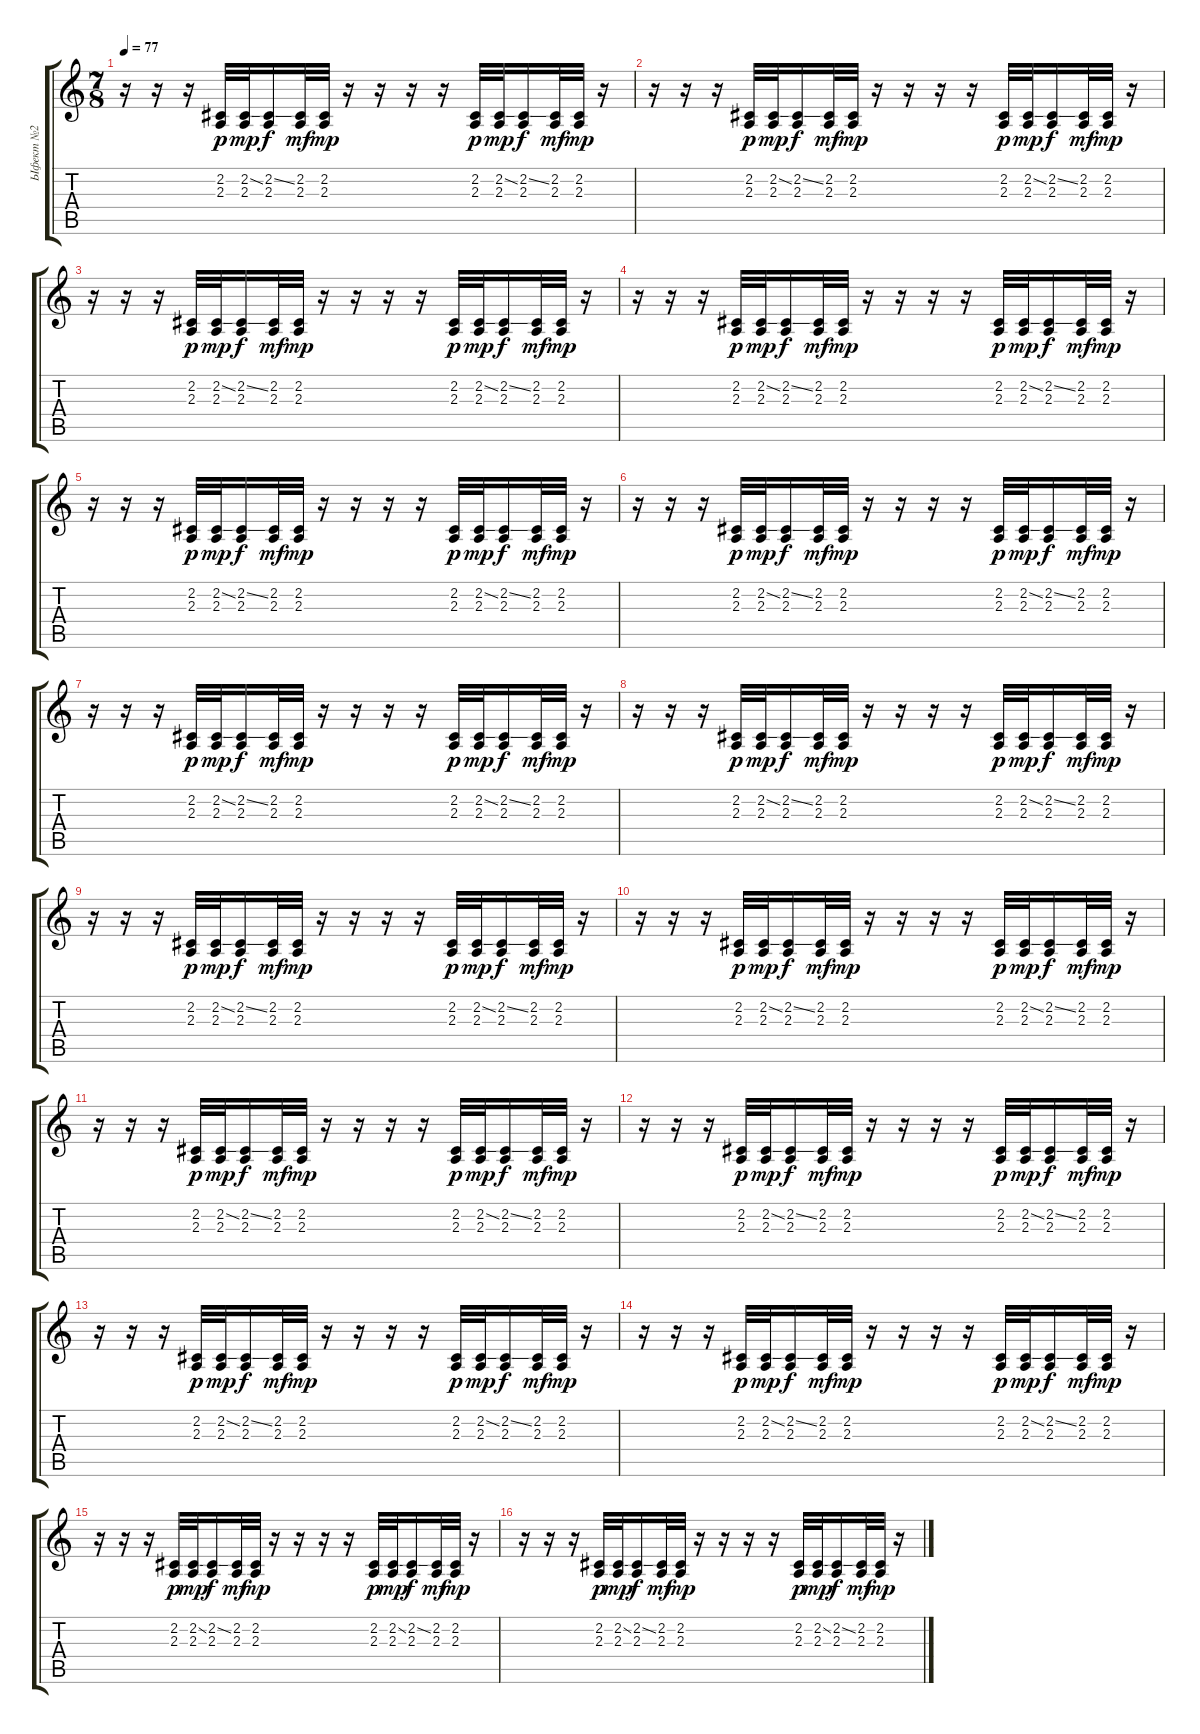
\track ("Ыфект №2" "Ыфект №2") {instrument stringensemble1}
\staff {score tabs}
\tuning (E4 B3 G3 D3 A2 E2) {hide}
\ts (7 8)
\tempo 77
\clef g2
\ks c
r.16{dy mp} r.16 r.16 (2.2 2.3).32{dy p} (2.2{ss} 2.3).32{dy mp} (2.2{ss} 2.3).16{dy f} (2.2 2.3).32{dy mf} (2.2 2.3).32{dy mp} r.16 r.16 r.16 r.16 (2.2 2.3).32{dy p} (2.2{ss} 2.3).32{dy mp} (2.2{ss} 2.3).16{dy f} (2.2 2.3).32{dy mf} (2.2 2.3).32{dy mp} r.16 |
r.16 r.16 r.16 (2.2 2.3).32{dy p} (2.2{ss} 2.3).32{dy mp} (2.2{ss} 2.3).16{dy f} (2.2 2.3).32{dy mf} (2.2 2.3).32{dy mp} r.16 r.16 r.16 r.16 (2.2 2.3).32{dy p} (2.2{ss} 2.3).32{dy mp} (2.2{ss} 2.3).16{dy f} (2.2 2.3).32{dy mf} (2.2 2.3).32{dy mp} r.16 |
r.16 r.16 r.16 (2.2 2.3).32{dy p} (2.2{ss} 2.3).32{dy mp} (2.2{ss} 2.3).16{dy f} (2.2 2.3).32{dy mf} (2.2 2.3).32{dy mp} r.16 r.16 r.16 r.16 (2.2 2.3).32{dy p} (2.2{ss} 2.3).32{dy mp} (2.2{ss} 2.3).16{dy f} (2.2 2.3).32{dy mf} (2.2 2.3).32{dy mp} r.16 |
r.16 r.16 r.16 (2.2 2.3).32{dy p} (2.2{ss} 2.3).32{dy mp} (2.2{ss} 2.3).16{dy f} (2.2 2.3).32{dy mf} (2.2 2.3).32{dy mp} r.16 r.16 r.16 r.16 (2.2 2.3).32{dy p} (2.2{ss} 2.3).32{dy mp} (2.2{ss} 2.3).16{dy f} (2.2 2.3).32{dy mf} (2.2 2.3).32{dy mp} r.16 |
r.16{instrument stringensemble1} r.16 r.16 (2.2 2.3).32{dy p} (2.2{ss} 2.3).32{dy mp} (2.2{ss} 2.3).16{dy f} (2.2 2.3).32{dy mf} (2.2 2.3).32{dy mp} r.16 r.16 r.16 r.16 (2.2 2.3).32{dy p} (2.2{ss} 2.3).32{dy mp} (2.2{ss} 2.3).16{dy f} (2.2 2.3).32{dy mf} (2.2 2.3).32{dy mp} r.16 |
r.16 r.16 r.16 (2.2 2.3).32{dy p} (2.2{ss} 2.3).32{dy mp} (2.2{ss} 2.3).16{dy f} (2.2 2.3).32{dy mf} (2.2 2.3).32{dy mp} r.16 r.16 r.16 r.16 (2.2 2.3).32{dy p} (2.2{ss} 2.3).32{dy mp} (2.2{ss} 2.3).16{dy f} (2.2 2.3).32{dy mf} (2.2 2.3).32{dy mp} r.16 |
r.16 r.16 r.16 (2.2 2.3).32{dy p} (2.2{ss} 2.3).32{dy mp} (2.2{ss} 2.3).16{dy f} (2.2 2.3).32{dy mf} (2.2 2.3).32{dy mp} r.16 r.16 r.16 r.16 (2.2 2.3).32{dy p} (2.2{ss} 2.3).32{dy mp} (2.2{ss} 2.3).16{dy f} (2.2 2.3).32{dy mf} (2.2 2.3).32{dy mp} r.16 |
r.16 r.16 r.16 (2.2 2.3).32{dy p} (2.2{ss} 2.3).32{dy mp} (2.2{ss} 2.3).16{dy f} (2.2 2.3).32{dy mf} (2.2 2.3).32{dy mp} r.16 r.16 r.16 r.16 (2.2 2.3).32{dy p} (2.2{ss} 2.3).32{dy mp} (2.2{ss} 2.3).16{dy f} (2.2 2.3).32{dy mf} (2.2 2.3).32{dy mp} r.16 |
r.16 r.16 r.16 (2.2 2.3).32{dy p} (2.2{ss} 2.3).32{dy mp} (2.2{ss} 2.3).16{dy f} (2.2 2.3).32{dy mf} (2.2 2.3).32{dy mp} r.16 r.16 r.16 r.16 (2.2 2.3).32{dy p} (2.2{ss} 2.3).32{dy mp} (2.2{ss} 2.3).16{dy f} (2.2 2.3).32{dy mf} (2.2 2.3).32{dy mp} r.16 |
r.16 r.16 r.16 (2.2 2.3).32{dy p} (2.2{ss} 2.3).32{dy mp} (2.2{ss} 2.3).16{dy f} (2.2 2.3).32{dy mf} (2.2 2.3).32{dy mp} r.16 r.16 r.16 r.16 (2.2 2.3).32{dy p} (2.2{ss} 2.3).32{dy mp} (2.2{ss} 2.3).16{dy f} (2.2 2.3).32{dy mf} (2.2 2.3).32{dy mp} r.16 |
r.16 r.16 r.16 (2.2 2.3).32{dy p} (2.2{ss} 2.3).32{dy mp} (2.2{ss} 2.3).16{dy f} (2.2 2.3).32{dy mf} (2.2 2.3).32{dy mp} r.16 r.16 r.16 r.16 (2.2 2.3).32{dy p} (2.2{ss} 2.3).32{dy mp} (2.2{ss} 2.3).16{dy f} (2.2 2.3).32{dy mf} (2.2 2.3).32{dy mp} r.16 |
r.16 r.16 r.16 (2.2 2.3).32{dy p} (2.2{ss} 2.3).32{dy mp} (2.2{ss} 2.3).16{dy f} (2.2 2.3).32{dy mf} (2.2 2.3).32{dy mp} r.16 r.16 r.16 r.16 (2.2 2.3).32{dy p} (2.2{ss} 2.3).32{dy mp} (2.2{ss} 2.3).16{dy f} (2.2 2.3).32{dy mf} (2.2 2.3).32{dy mp} r.16 |
r.16{instrument stringensemble1} r.16 r.16 (2.2 2.3).32{dy p} (2.2{ss} 2.3).32{dy mp} (2.2{ss} 2.3).16{dy f} (2.2 2.3).32{dy mf} (2.2 2.3).32{dy mp} r.16 r.16 r.16 r.16 (2.2 2.3).32{dy p} (2.2{ss} 2.3).32{dy mp} (2.2{ss} 2.3).16{dy f} (2.2 2.3).32{dy mf} (2.2 2.3).32{dy mp} r.16 |
r.16 r.16 r.16 (2.2 2.3).32{dy p} (2.2{ss} 2.3).32{dy mp} (2.2{ss} 2.3).16{dy f} (2.2 2.3).32{dy mf} (2.2 2.3).32{dy mp} r.16 r.16 r.16 r.16 (2.2 2.3).32{dy p} (2.2{ss} 2.3).32{dy mp} (2.2{ss} 2.3).16{dy f} (2.2 2.3).32{dy mf} (2.2 2.3).32{dy mp} r.16 |
r.16 r.16 r.16 (2.2 2.3).32{dy p} (2.2{ss} 2.3).32{dy mp} (2.2{ss} 2.3).16{dy f} (2.2 2.3).32{dy mf} (2.2 2.3).32{dy mp} r.16 r.16 r.16 r.16 (2.2 2.3).32{dy p} (2.2{ss} 2.3).32{dy mp} (2.2{ss} 2.3).16{dy f} (2.2 2.3).32{dy mf} (2.2 2.3).32{dy mp} r.16 |
r.16 r.16 r.16 (2.2 2.3).32{dy p} (2.2{ss} 2.3).32{dy mp} (2.2{ss} 2.3).16{dy f} (2.2 2.3).32{dy mf} (2.2 2.3).32{dy mp} r.16 r.16 r.16 r.16 (2.2 2.3).32{dy p} (2.2{ss} 2.3).32{dy mp} (2.2{ss} 2.3).16{dy f} (2.2 2.3).32{dy mf} (2.2 2.3).32{dy mp} r.16
